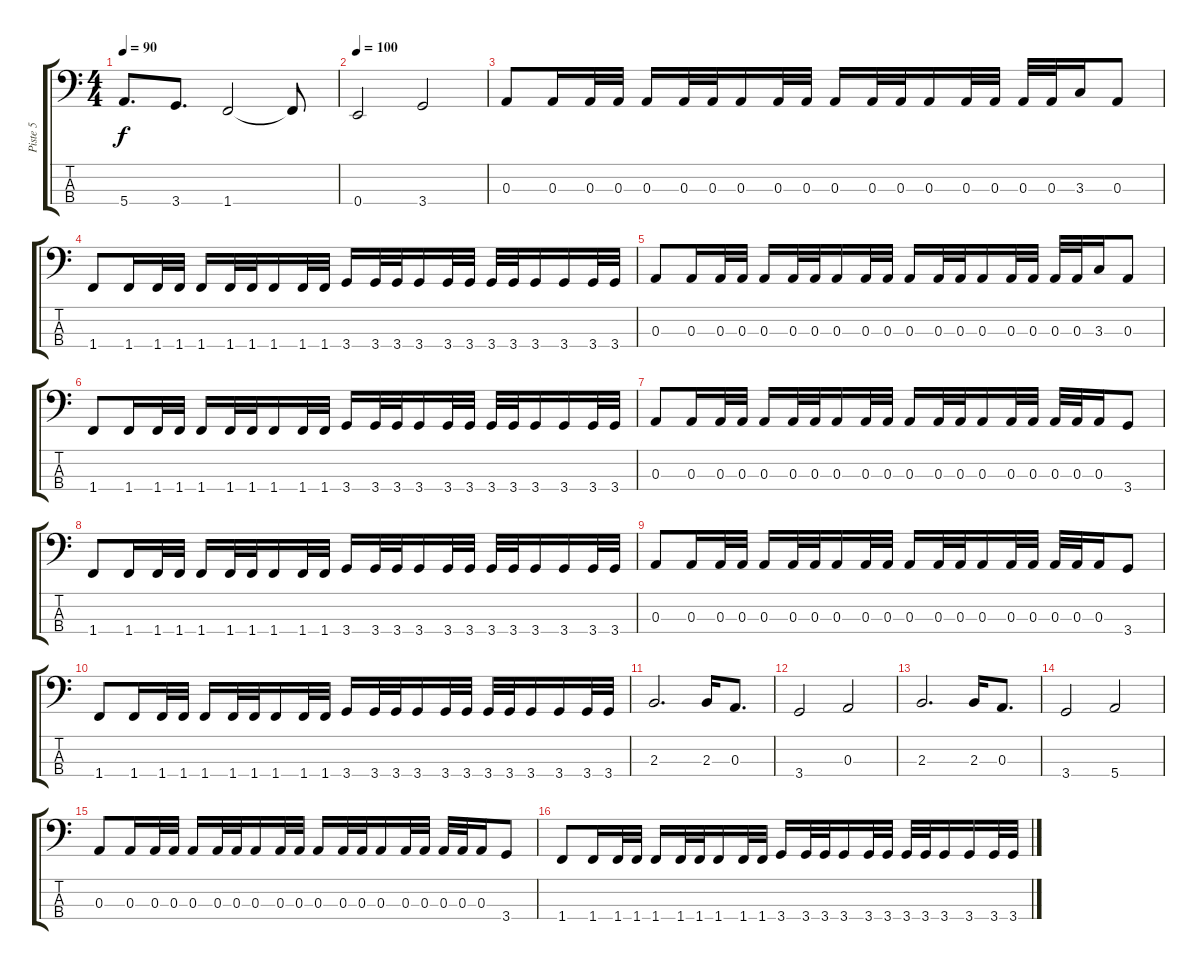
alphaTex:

\track ("Piste 5" "Piste 5") {instrument electricbassfinger}
\staff {score tabs}
\tuning (G2 D2 A1 E1) {hide}
\ts (4 4)
\tempo 90
\clef f4
\ks c
5.4.8{d dy f} 3.4.8{d} 1.4.2 1.4{t}.8 |
\tempo 100
0.4.2 3.4.2 |
0.3.8 0.3.16 0.3.32 0.3.32 0.3.16 0.3.32 0.3.32 0.3.16 0.3.32 0.3.32 0.3.16 0.3.32 0.3.32 0.3.16 0.3.32 0.3.32 0.3.32 0.3.32 3.3.16 0.3.8 |
1.4.8 1.4.16 1.4.32 1.4.32 1.4.16 1.4.32 1.4.32 1.4.16 1.4.32 1.4.32 3.4.16 3.4.32 3.4.32 3.4.16 3.4.32 3.4.32 3.4.32 3.4.32 3.4.16 3.4.16 3.4.32 3.4.32 |
0.3.8 0.3.16 0.3.32 0.3.32 0.3.16 0.3.32 0.3.32 0.3.16 0.3.32 0.3.32 0.3.16 0.3.32 0.3.32 0.3.16 0.3.32 0.3.32 0.3.32 0.3.32 3.3.16 0.3.8 |
1.4.8 1.4.16 1.4.32 1.4.32 1.4.16 1.4.32 1.4.32 1.4.16 1.4.32 1.4.32 3.4.16 3.4.32 3.4.32 3.4.16 3.4.32 3.4.32 3.4.32 3.4.32 3.4.16 3.4.16 3.4.32 3.4.32 |
0.3.8 0.3.16 0.3.32 0.3.32 0.3.16 0.3.32 0.3.32 0.3.16 0.3.32 0.3.32 0.3.16 0.3.32 0.3.32 0.3.16 0.3.32 0.3.32 0.3.32 0.3.32 0.3.16 3.4.8 |
1.4.8 1.4.16 1.4.32 1.4.32 1.4.16 1.4.32 1.4.32 1.4.16 1.4.32 1.4.32 3.4.16 3.4.32 3.4.32 3.4.16 3.4.32 3.4.32 3.4.32 3.4.32 3.4.16 3.4.16 3.4.32 3.4.32 |
0.3.8 0.3.16 0.3.32 0.3.32 0.3.16 0.3.32 0.3.32 0.3.16 0.3.32 0.3.32 0.3.16 0.3.32 0.3.32 0.3.16 0.3.32 0.3.32 0.3.32 0.3.32 0.3.16 3.4.8 |
1.4.8 1.4.16 1.4.32 1.4.32 1.4.16 1.4.32 1.4.32 1.4.16 1.4.32 1.4.32 3.4.16 3.4.32 3.4.32 3.4.16 3.4.32 3.4.32 3.4.32 3.4.32 3.4.16 3.4.16 3.4.32 3.4.32 |
2.3.2{d} 2.3.16 0.3.8{d} |
3.4.2 0.3.2 |
2.3.2{d} 2.3.16 0.3.8{d} |
3.4.2 5.4.2 |
0.3.8 0.3.16 0.3.32 0.3.32 0.3.16 0.3.32 0.3.32 0.3.16 0.3.32 0.3.32 0.3.16 0.3.32 0.3.32 0.3.16 0.3.32 0.3.32 0.3.32 0.3.32 0.3.16 3.4.8 |
1.4.8 1.4.16 1.4.32 1.4.32 1.4.16 1.4.32 1.4.32 1.4.16 1.4.32 1.4.32 3.4.16 3.4.32 3.4.32 3.4.16 3.4.32 3.4.32 3.4.32 3.4.32 3.4.16 3.4.16 3.4.32 3.4.32
